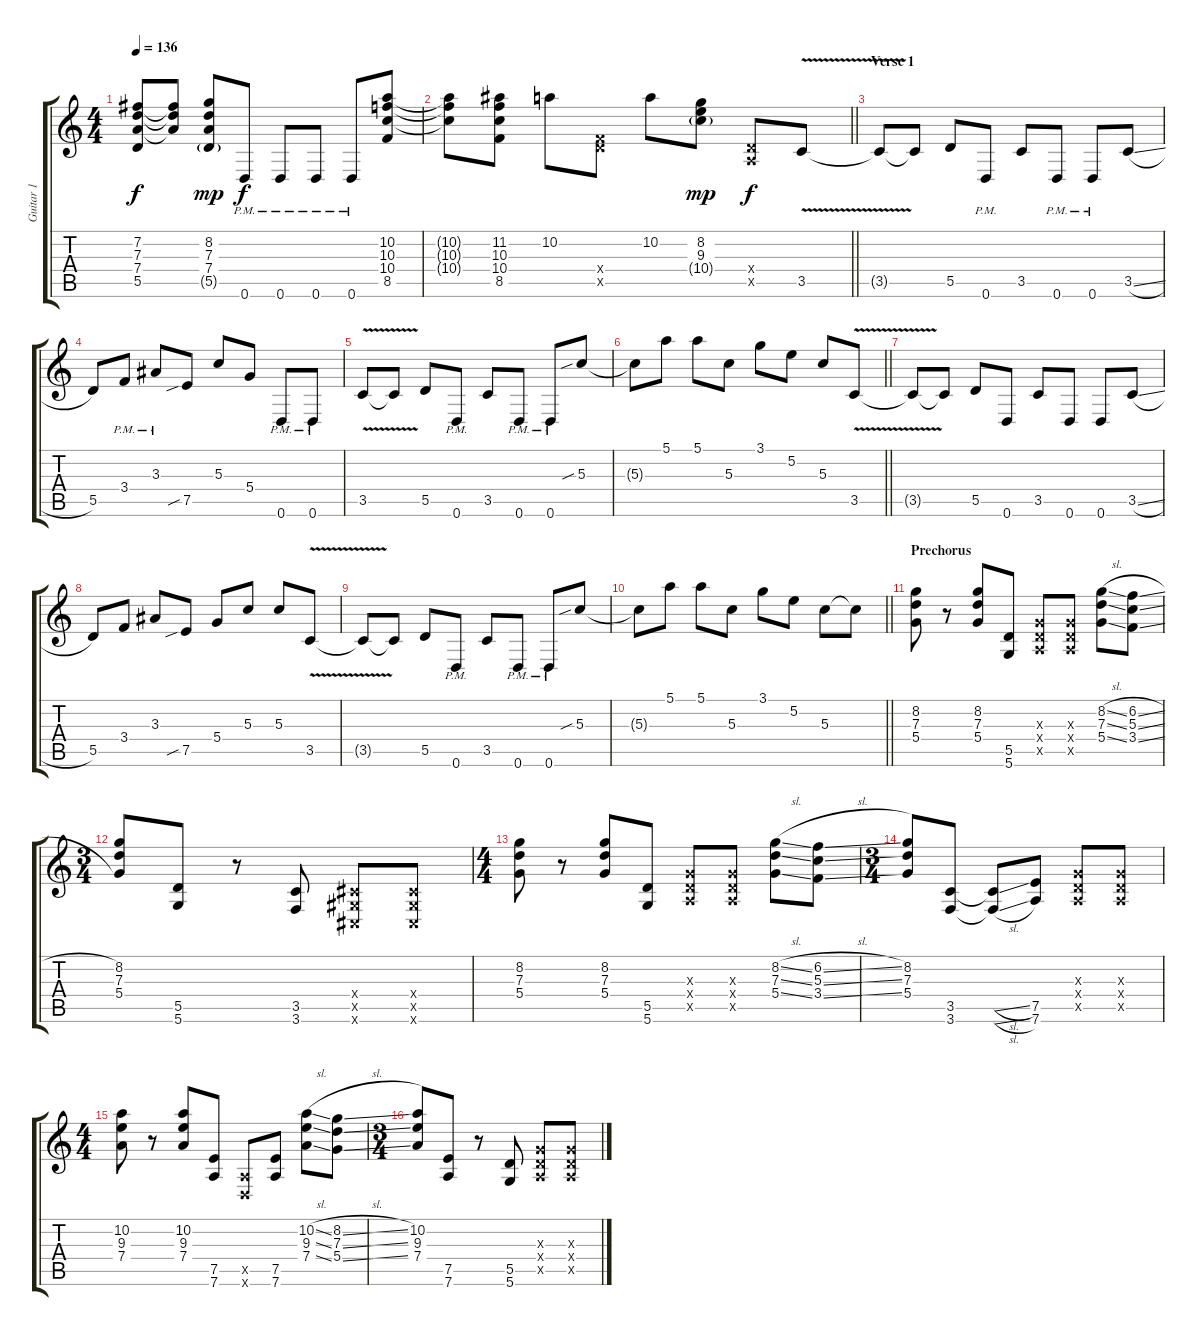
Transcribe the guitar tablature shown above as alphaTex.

\track ("Guitar 1" "Guitar 1") {instrument acousticguitarsteel}
\staff {score tabs}
\tuning (E4 B3 G3 D3 A2 D2) {hide}
\ts (4 4)
\tempo 136
\clef g2
\ks c
(7.2 7.3 7.4 5.5).8{dy f} (7.2{t} 7.3{t} 7.4{t}).8 (8.2 7.3 7.4 5.5{g}).8{dy mp} 0.6{pm}.8{dy f} 0.6{pm}.8 0.6{pm}.8 0.6{pm}.8 (10.2 10.3 10.4 8.5).8 |
\barLineRight lightlight
(10.2{t} 10.3{t} 10.4{t}).8 (11.2 10.3 10.4 8.5).8 10.2.8 (0.4{x} 8.5{x}).8 10.2.8 (8.2 9.3 10.4{g}).8{dy mp} (0.4{x} 0.5{x}).8{dy f} 3.5{v}.8 |
\section ("" "Verse 1")
3.5{t}.8 3.5{t}.8 5.5.8 0.6{pm}.8 3.5.8 0.6{pm}.8 0.6{pm}.8 3.5{sl}.8 |
5.5.8 3.4{pm}.8 3.3{pm}.8 7.5{sib}.8 5.3.8 5.4.8 0.6{pm}.8 0.6{pm}.8 |
3.5{v}.8 3.5{t}.8 5.5.8 0.6{pm}.8 3.5.8 0.6{pm}.8 0.6{pm}.8 5.3{sib}.8 |
\barLineRight lightlight
5.3{t}.8 5.1.8 5.1.8 5.3.8 3.1.8 5.2.8 5.3.8 3.5{v}.8 |
3.5{t}.8 3.5{t}.8 5.5.8 0.6.8 3.5.8 0.6.8 0.6.8 3.5{sl}.8 |
5.5.8 3.4.8 3.3.8 7.5{sib}.8 5.4.8 5.3.8 5.3.8 3.5{v}.8 |
3.5{t}.8 3.5{t}.8 5.5.8 0.6{pm}.8 3.5.8 0.6{pm}.8 0.6{pm}.8 5.3{sib}.8 |
\barLineRight lightlight
5.3{t}.8 5.1.8 5.1.8 5.3.8 3.1.8 5.2.8 5.3.8 5.3{t}.8 |
\section ("" "Prechorus")
(8.2 7.3 5.4).8 r.8 (8.2 7.3 5.4).8 (5.5 5.6).8 (0.3{x} 0.4{x} 0.5{x}).8 (0.3{x} 0.4{x} 0.5{x}).8 (8.2{sl} 7.3{ss} 5.4{ss}).8 (6.2{sl} 5.3{ss} 3.4{ss}).8 |
\ts (3 4)
(8.2 7.3 5.4).8 (5.5 5.6).8 r.8 (3.5 3.6).8 (-1.4{x} -1.5{x} -1.6{x}).8 (-1.4{x} -1.5{x} -1.6{x}).8 |
\ts (4 4)
(8.2 7.3 5.4).8 r.8 (8.2 7.3 5.4).8 (5.5 5.6).8 (0.3{x} 0.4{x} 0.5{x}).8 (0.3{x} 0.4{x} 0.5{x}).8 (8.2{sl} 7.3{ss} 5.4{ss}).8 (6.2{sl} 5.3{ss} 3.4{ss}).8 |
\ts (3 4)
(8.2 7.3 5.4).8 (3.5 3.6).8 (3.5{sl t} 3.6{sl t}).8 (7.5 7.6).8 (0.3{x} 0.4{x} 0.5{x}).8 (0.3{x} 0.4{x} 0.5{x}).8 |
\ts (4 4)
(10.2 9.3 7.4).8 r.8 (10.2 9.3 7.4).8 (7.5 7.6).8 (0.5{x} 0.6{x}).8 (7.5 7.6).8 (10.2{sl} 9.3{ss} 7.4{ss}).8 (8.2{sl} 7.3{ss} 5.4{ss}).8 |
\ts (3 4)
(10.2 9.3 7.4).8 (7.5 7.6).8 r.8 (5.5 5.6).8 (0.3{x} 0.4{x} 0.5{x}).8 (0.3{x} 0.4{x} 0.5{x}).8
